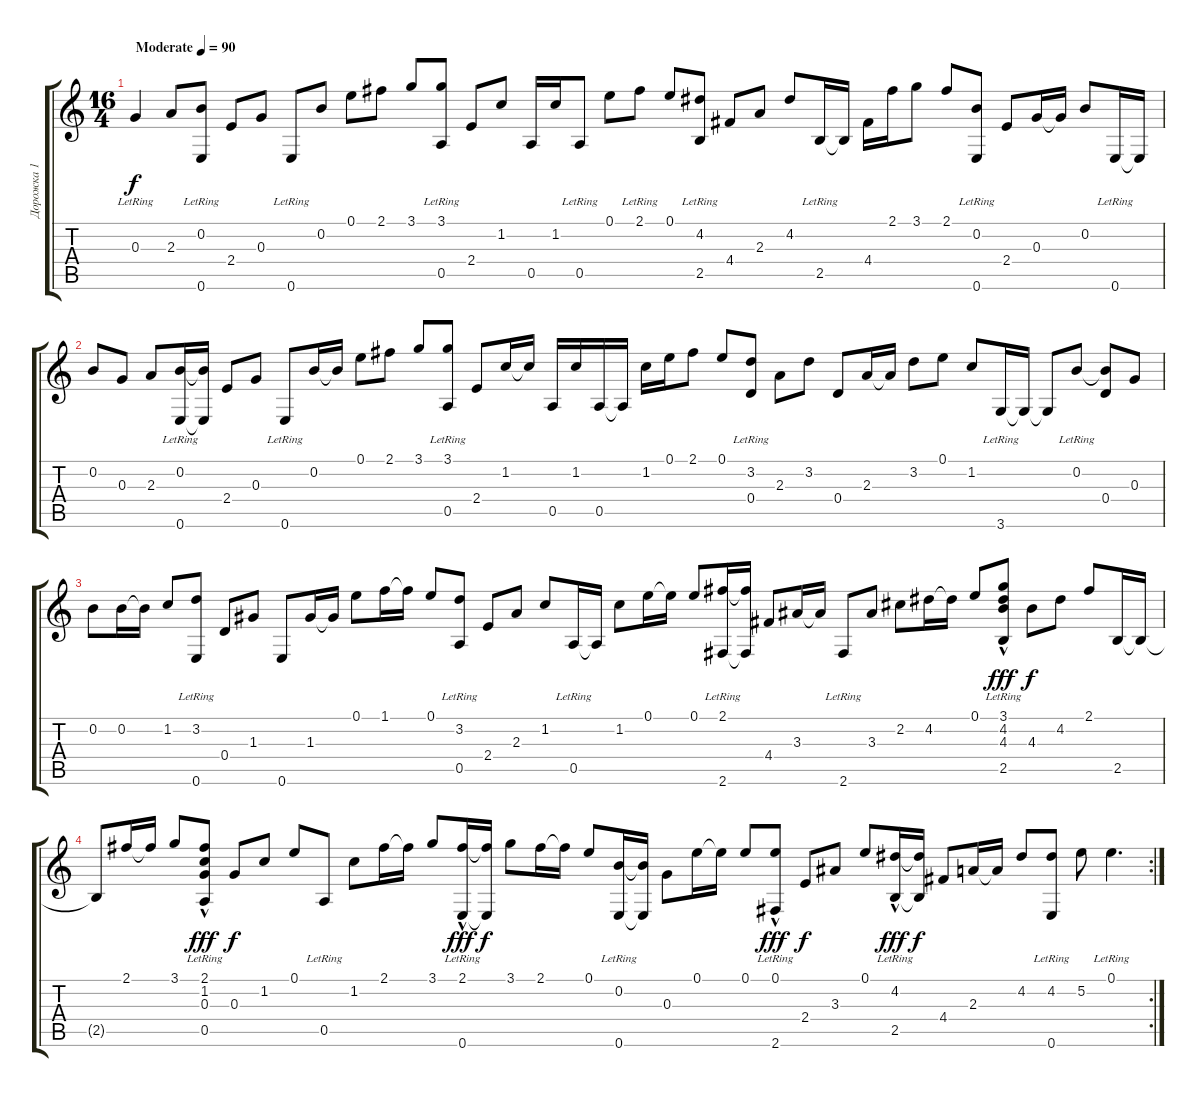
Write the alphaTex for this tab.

\track ("Дорожка 1" "Дорожка 1") {instrument acousticguitarsteel}
\staff {score tabs}
\tuning (E4 B3 G3 D3 A2 E2) {hide}
\ts (16 4)
\tempo (90 "Moderate")
\clef g2
\ks c
0.3{lr}.4{dy f instrument acousticguitarsteel} 2.3.8 (0.2{lr} 0.6{lr}).8 2.4.8 0.3.8 0.6{lr}.8 0.2.8 0.1.8 2.1.8 3.1.8 (3.1{lr} 0.5{lr}).8 2.4.8 1.2.8 0.5.16 1.2.16 0.5{lr}.8 0.1.8 2.1{lr}.8 0.1.8 (4.2{lr} 2.5{lr}).8 4.4.8 2.3.8 4.2.8 2.5{lr}.16 2.5{t}.16 4.4.16 2.1.16 3.1.8 2.1.8 (0.2{lr} 0.6{lr}).8 2.4.8 0.3.16 0.3{t}.16 0.2.8 0.6{lr}.16 0.6{t}.16 |
0.2.8 0.3.8 2.3.8 (0.2{lr} 0.6{lr}).16 (0.2{t} 0.6{t}).16 2.4.8 0.3.8 0.6{lr}.8 0.2.16 0.2{t}.16 0.1.8 2.1.8 3.1.8 (3.1{lr} 0.5{lr}).8 2.4.8 1.2.16 1.2{t}.16 0.5.16 1.2.16 0.5.16 0.5{t}.16 1.2.16 0.1.16 2.1.8 0.1.8 (3.2{lr} 0.4{lr}).8 2.3.8 3.2.8 0.4.8 2.3.16 2.3{t}.16 3.2.8 0.1.8 1.2.8 3.6{lr}.16 3.6{t}.16 3.6{t}.8 0.2{lr}.8 (0.2{t} 0.4).8 0.3.8 |
0.2.8 0.2.16 0.2{t}.16 1.2.8 (3.2{lr} 0.6{lr}).8 0.4.8 1.3.8 0.6.8 1.3.16 1.3{t}.16 0.1.8 1.1.16 1.1{t}.16 0.1.8 (3.2{lr} 0.5{lr}).8 2.4.8 2.3.8 1.2.8 0.5{lr}.16 0.5{t}.16 1.2.8 0.1.16 0.1{t}.16 0.1.8 (2.1{lr} 2.6{lr}).16 (2.1{t} 2.6{t}).16 4.4.8 3.3.16 3.3{t}.16 2.6{lr}.8 3.3.8 2.2.8 4.2.16 4.2{t}.16 0.1.8 (3.1{hac lr} 4.2{lr} 4.3{lr} 2.5{lr}).8{dy fff} 4.3.8{dy f} 4.2.8 2.1.8 2.5.16 2.5{t}.16 |
\rc 2
2.5{t}.8 2.1.16 2.1{t}.16 3.1.8 (2.1{hac lr} 1.2 0.3 0.5{lr}).8{dy fff} 0.3.8{dy f} 1.2.8 0.1.8 0.5{lr}.8 1.2.8 2.1.16 2.1{t}.16 3.1.8 (2.1{hac lr} 0.6{lr}).16{dy fff} (2.1{t} 0.6{t}).16{dy f} 3.1.8 2.1.16 2.1{t}.16 0.1.8 (0.2{lr} 0.6{lr}).16 (0.2{t} 0.6{t}).16 0.3.8 0.1.16 0.1{t}.16 0.1.8 (0.1{hac lr} 2.6{lr}).8{dy fff} 2.4.8{dy f} 3.3.8 0.1.8 (4.2{hac lr} 2.5{lr}).16{dy fff} (4.2{t} 2.5{t}).16{dy f} 4.4.8 2.3.16 2.3{t}.16 4.2.8 (4.2 0.6{lr}).8 5.2.8 0.1{lr}.4{d}
